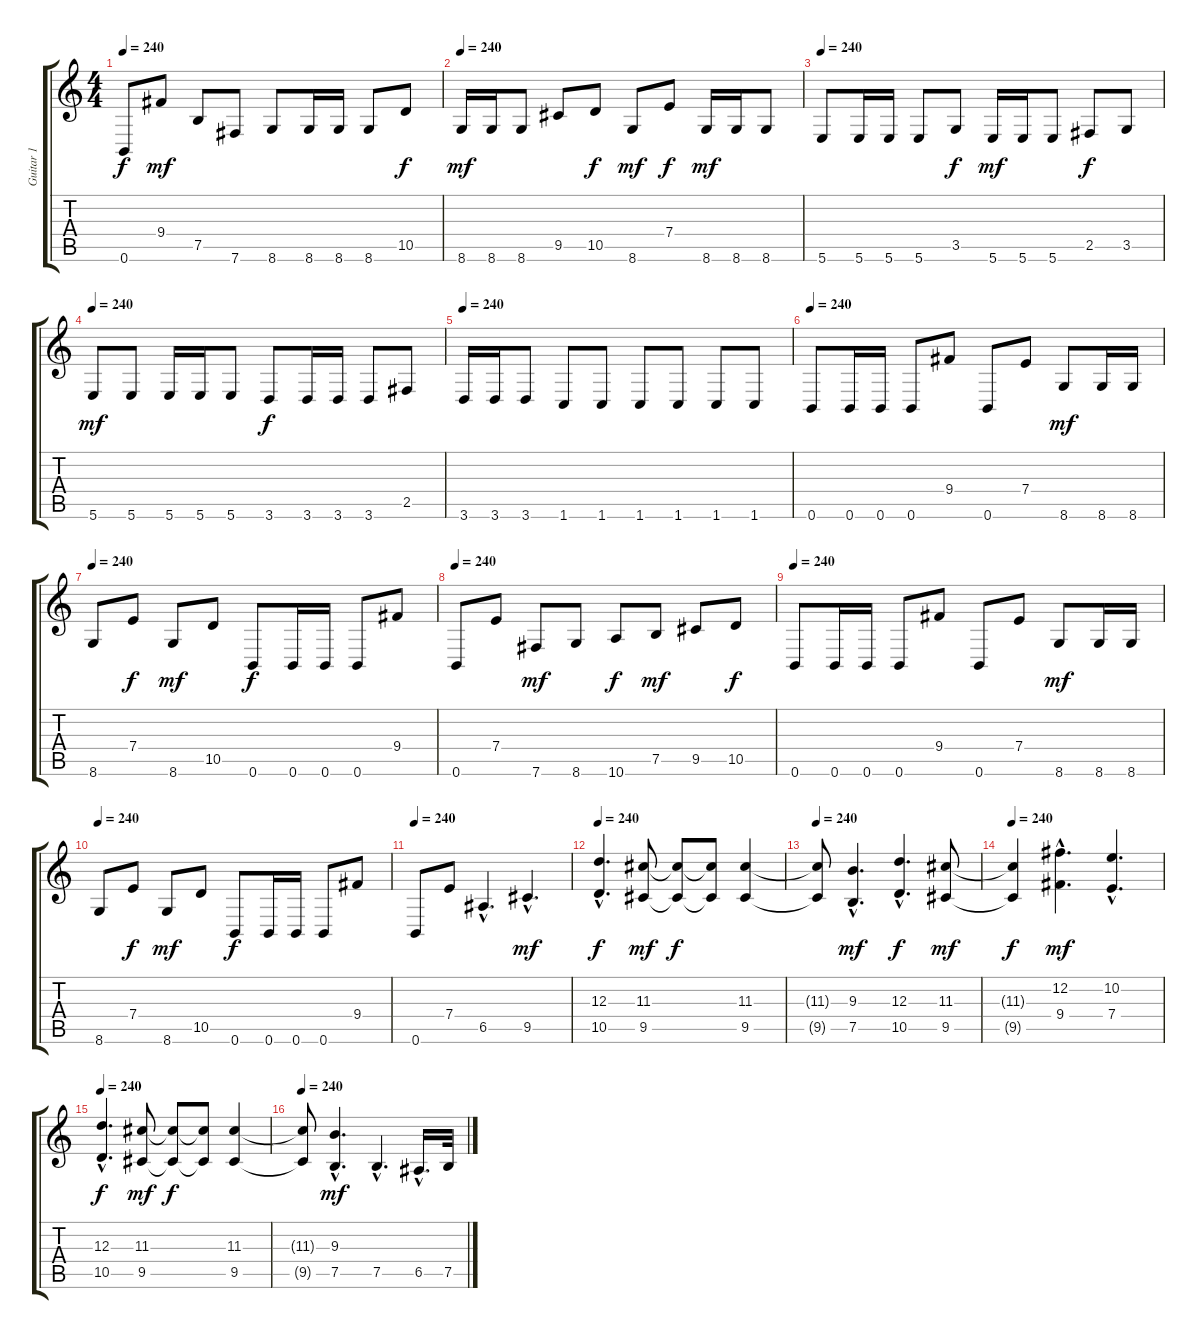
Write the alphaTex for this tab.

\track ("Guitar 1" "Guitar 1") {instrument distortionguitar}
\staff {score tabs}
\tuning (B3 Gb3 D3 A2 E2 B1) {hide}
\ts (4 4)
\tempo 240
\clef g2
\ks c
0.6.8{dy f} 9.4.8{dy mf} 7.5.8 7.6.8 8.6.8 8.6.16 8.6.16 8.6.8 10.5.8{dy f} |
\tempo 240
8.6.16{dy mf} 8.6.16 8.6.8 9.5.8 10.5.8{dy f} 8.6.8{dy mf} 7.4.8{dy f} 8.6.16{dy mf} 8.6.16 8.6.8 |
\tempo 240
5.6.8 5.6.16 5.6.16 5.6.8 3.5.8{dy f} 5.6.16{dy mf} 5.6.16 5.6.8 2.5.8{dy f} 3.5.8 |
\tempo 240
5.6.8{dy mf} 5.6.8 5.6.16 5.6.16 5.6.8 3.6.8{dy f} 3.6.16 3.6.16 3.6.8 2.5.8 |
\tempo 240
3.6.16 3.6.16 3.6.8 1.6.8 1.6.8 1.6.8 1.6.8 1.6.8 1.6.8 |
\tempo 240
0.6.8 0.6.16 0.6.16 0.6.8 9.4.8 0.6.8 7.4.8 8.6.8{dy mf} 8.6.16 8.6.16 |
\tempo 240
8.6.8 7.4.8{dy f} 8.6.8{dy mf} 10.5.8 0.6.8{dy f} 0.6.16 0.6.16 0.6.8 9.4.8 |
\tempo 240
0.6.8 7.4.8 7.6.8{dy mf} 8.6.8 10.6.8{dy f} 7.5.8{dy mf} 9.5.8 10.5.8{dy f} |
\tempo 240
0.6.8 0.6.16 0.6.16 0.6.8 9.4.8 0.6.8 7.4.8 8.6.8{dy mf} 8.6.16 8.6.16 |
\tempo 240
8.6.8 7.4.8{dy f} 8.6.8{dy mf} 10.5.8 0.6.8{dy f} 0.6.16 0.6.16 0.6.8 9.4.8 |
\tempo 240
0.6.8 7.4.8 6.5{hac}.4{d} 9.5{hac}.4{d dy mf} |
\tempo 240
(12.3{hac} 10.5{hac}).4{d dy f} (11.3 9.5).8{dy mf} (11.3{t} 9.5{t}).8{dy f} (11.3{t} 9.5{t}).8 (11.3 9.5).4 |
\tempo 240
(11.3{t} 9.5{t}).8 (9.3{hac} 7.5{hac}).4{d dy mf} (12.3{hac} 10.5{hac}).4{d dy f} (11.3 9.5).8{dy mf} |
\tempo 240
(11.3{t} 9.5{t}).4{dy f} (12.2{hac} 9.4{hac}).4{d dy mf} (10.2{hac} 7.4{hac}).4{d} |
\tempo 240
(12.3{hac} 10.5{hac}).4{d dy f} (11.3 9.5).8{dy mf} (11.3{t} 9.5{t}).8{dy f} (11.3{t} 9.5{t}).8 (11.3 9.5).4 |
\tempo 240
(11.3{t} 9.5{t}).8 (9.3{hac} 7.5{hac}).4{d dy mf} 7.5{hac}.4{d} 6.5{hac}.16{d} 7.5.32
